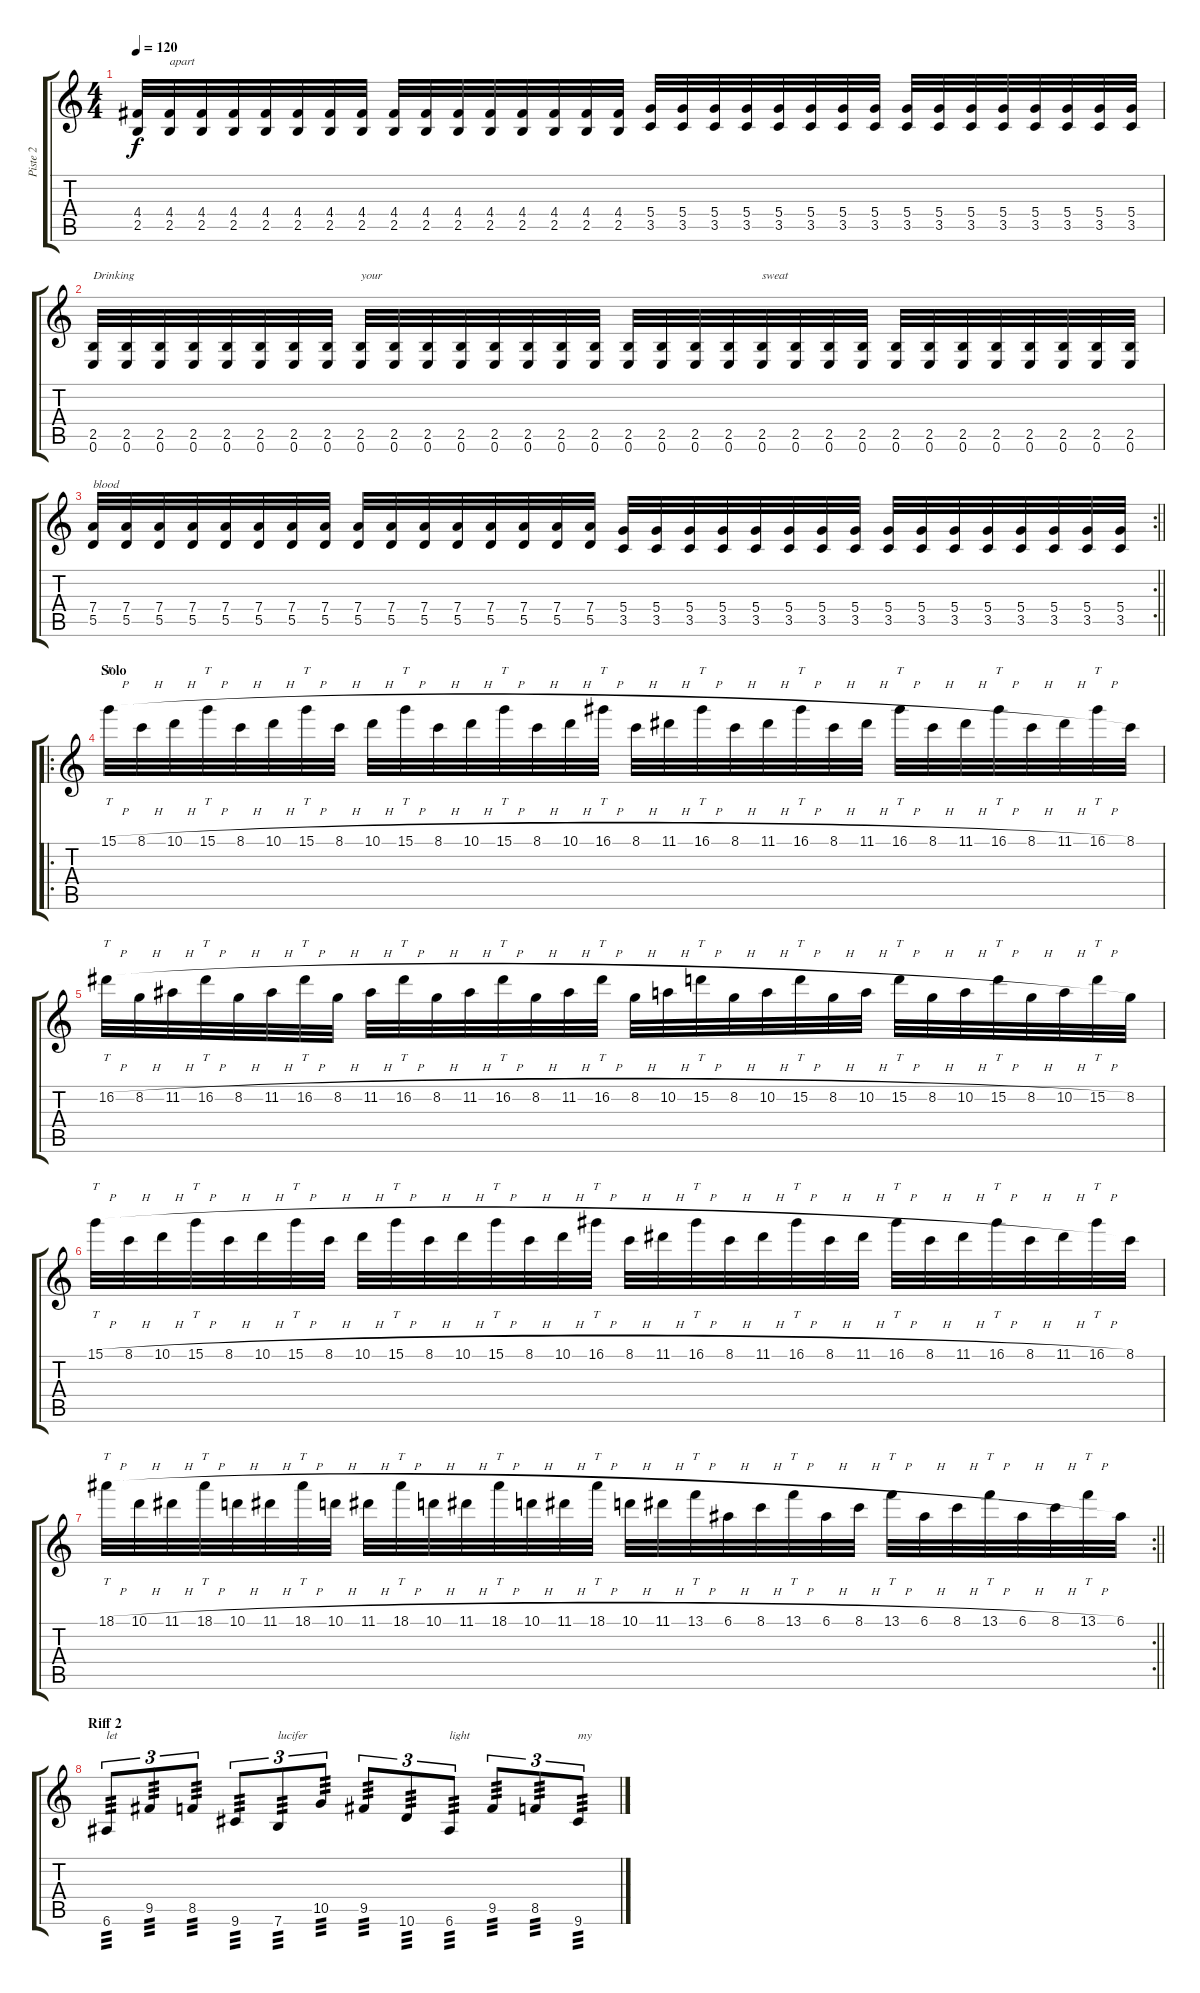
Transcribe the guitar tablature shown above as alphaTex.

\track ("Piste 2" "Piste 2") {instrument distortionguitar}
\staff {score tabs}
\tuning (E4 B3 G3 D3 A2 E2) {hide}
\ts (4 4)
\tempo 120
\clef g2
\ks c
(4.4 2.5).32{dy f} (4.4 2.5).32{txt "apart"} (4.4 2.5).32 (4.4 2.5).32 (4.4 2.5).32 (4.4 2.5).32 (4.4 2.5).32 (4.4 2.5).32 (4.4 2.5).32 (4.4 2.5).32 (4.4 2.5).32 (4.4 2.5).32 (4.4 2.5).32 (4.4 2.5).32 (4.4 2.5).32 (4.4 2.5).32 (5.4 3.5).32 (5.4 3.5).32 (5.4 3.5).32 (5.4 3.5).32 (5.4 3.5).32 (5.4 3.5).32 (5.4 3.5).32 (5.4 3.5).32 (5.4 3.5).32 (5.4 3.5).32 (5.4 3.5).32 (5.4 3.5).32 (5.4 3.5).32 (5.4 3.5).32 (5.4 3.5).32 (5.4 3.5).32 |
(2.5 0.6).32{txt "Drinking"} (2.5 0.6).32 (2.5 0.6).32 (2.5 0.6).32 (2.5 0.6).32 (2.5 0.6).32 (2.5 0.6).32 (2.5 0.6).32 (2.5 0.6).32{txt "your"} (2.5 0.6).32 (2.5 0.6).32 (2.5 0.6).32 (2.5 0.6).32 (2.5 0.6).32 (2.5 0.6).32 (2.5 0.6).32 (2.5 0.6).32 (2.5 0.6).32 (2.5 0.6).32 (2.5 0.6).32 (2.5 0.6).32{txt "sweat"} (2.5 0.6).32 (2.5 0.6).32 (2.5 0.6).32 (2.5 0.6).32 (2.5 0.6).32 (2.5 0.6).32 (2.5 0.6).32 (2.5 0.6).32 (2.5 0.6).32 (2.5 0.6).32 (2.5 0.6).32 |
\rc 2
\barLineRight lightlight
(7.4 5.5).32{txt "blood"} (7.4 5.5).32 (7.4 5.5).32 (7.4 5.5).32 (7.4 5.5).32 (7.4 5.5).32 (7.4 5.5).32 (7.4 5.5).32 (7.4 5.5).32 (7.4 5.5).32 (7.4 5.5).32 (7.4 5.5).32 (7.4 5.5).32 (7.4 5.5).32 (7.4 5.5).32 (7.4 5.5).32 (5.4 3.5).32 (5.4 3.5).32 (5.4 3.5).32 (5.4 3.5).32 (5.4 3.5).32 (5.4 3.5).32 (5.4 3.5).32 (5.4 3.5).32 (5.4 3.5).32 (5.4 3.5).32 (5.4 3.5).32 (5.4 3.5).32 (5.4 3.5).32 (5.4 3.5).32 (5.4 3.5).32 (5.4 3.5).32 |
\ro
\section ("" "Solo")
15.1{h}.32{tt} 8.1{h}.32 10.1{h}.32 15.1{h}.32{tt} 8.1{h}.32 10.1{h}.32 15.1{h}.32{tt} 8.1{h}.32 10.1{h}.32 15.1{h}.32{tt} 8.1{h}.32 10.1{h}.32 15.1{h}.32{tt} 8.1{h}.32 10.1{h}.32 16.1{h}.32{tt} 8.1{h}.32 11.1{h}.32 16.1{h}.32{tt} 8.1{h}.32 11.1{h}.32 16.1{h}.32{tt} 8.1{h}.32 11.1{h}.32 16.1{h}.32{tt} 8.1{h}.32 11.1{h}.32 16.1{h}.32{tt} 8.1{h}.32 11.1{h}.32 16.1{h}.32{tt} 8.1.32 |
16.2{h}.32{tt} 8.2{h}.32 11.2{h}.32 16.2{h}.32{tt} 8.2{h}.32 11.2{h}.32 16.2{h}.32{tt} 8.2{h}.32 11.2{h}.32 16.2{h}.32{tt} 8.2{h}.32 11.2{h}.32 16.2{h}.32{tt} 8.2{h}.32 11.2{h}.32 16.2{h}.32{tt} 8.2{h}.32 10.2{h}.32 15.2{h}.32{tt} 8.2{h}.32 10.2{h}.32 15.2{h}.32{tt} 8.2{h}.32 10.2{h}.32 15.2{h}.32{tt} 8.2{h}.32 10.2{h}.32 15.2{h}.32{tt} 8.2{h}.32 10.2{h}.32 15.2{h}.32{tt} 8.2.32 |
15.1{h}.32{tt} 8.1{h}.32 10.1{h}.32 15.1{h}.32{tt} 8.1{h}.32 10.1{h}.32 15.1{h}.32{tt} 8.1{h}.32 10.1{h}.32 15.1{h}.32{tt} 8.1{h}.32 10.1{h}.32 15.1{h}.32{tt} 8.1{h}.32 10.1{h}.32 16.1{h}.32{tt} 8.1{h}.32 11.1{h}.32 16.1{h}.32{tt} 8.1{h}.32 11.1{h}.32 16.1{h}.32{tt} 8.1{h}.32 11.1{h}.32 16.1{h}.32{tt} 8.1{h}.32 11.1{h}.32 16.1{h}.32{tt} 8.1{h}.32 11.1{h}.32 16.1{h}.32{tt} 8.1.32 |
\rc 2
\barLineRight lightlight
18.1{h}.32{tt} 10.1{h}.32 11.1{h}.32 18.1{h}.32{tt} 10.1{h}.32 11.1{h}.32 18.1{h}.32{tt} 10.1{h}.32 11.1{h}.32 18.1{h}.32{tt} 10.1{h}.32 11.1{h}.32 18.1{h}.32{tt} 10.1{h}.32 11.1{h}.32 18.1{h}.32{tt} 10.1{h}.32 11.1{h}.32 13.1{h}.32{tt} 6.1{h}.32 8.1{h}.32 13.1{h}.32{tt} 6.1{h}.32 8.1{h}.32 13.1{h}.32{tt} 6.1{h}.32 8.1{h}.32 13.1{h}.32{tt} 6.1{h}.32 8.1{h}.32 13.1{h}.32{tt} 6.1.32 |
\section ("" "Riff 2")
6.6.8{tu (3 2) txt "let" tp 3} 9.5.8{tu (3 2) tp 3} 8.5.8{tu (3 2) tp 3} 9.6.8{tu (3 2) tp 3} 7.6.8{tu (3 2) txt "lucifer" tp 3} 10.5.8{tu (3 2) tp 3} 9.5.8{tu (3 2) tp 3} 10.6.8{tu (3 2) tp 3} 6.6.8{tu (3 2) txt "light" tp 3} 9.5.8{tu (3 2) tp 3} 8.5.8{tu (3 2) tp 3} 9.6.8{tu (3 2) txt "my" tp 3}
